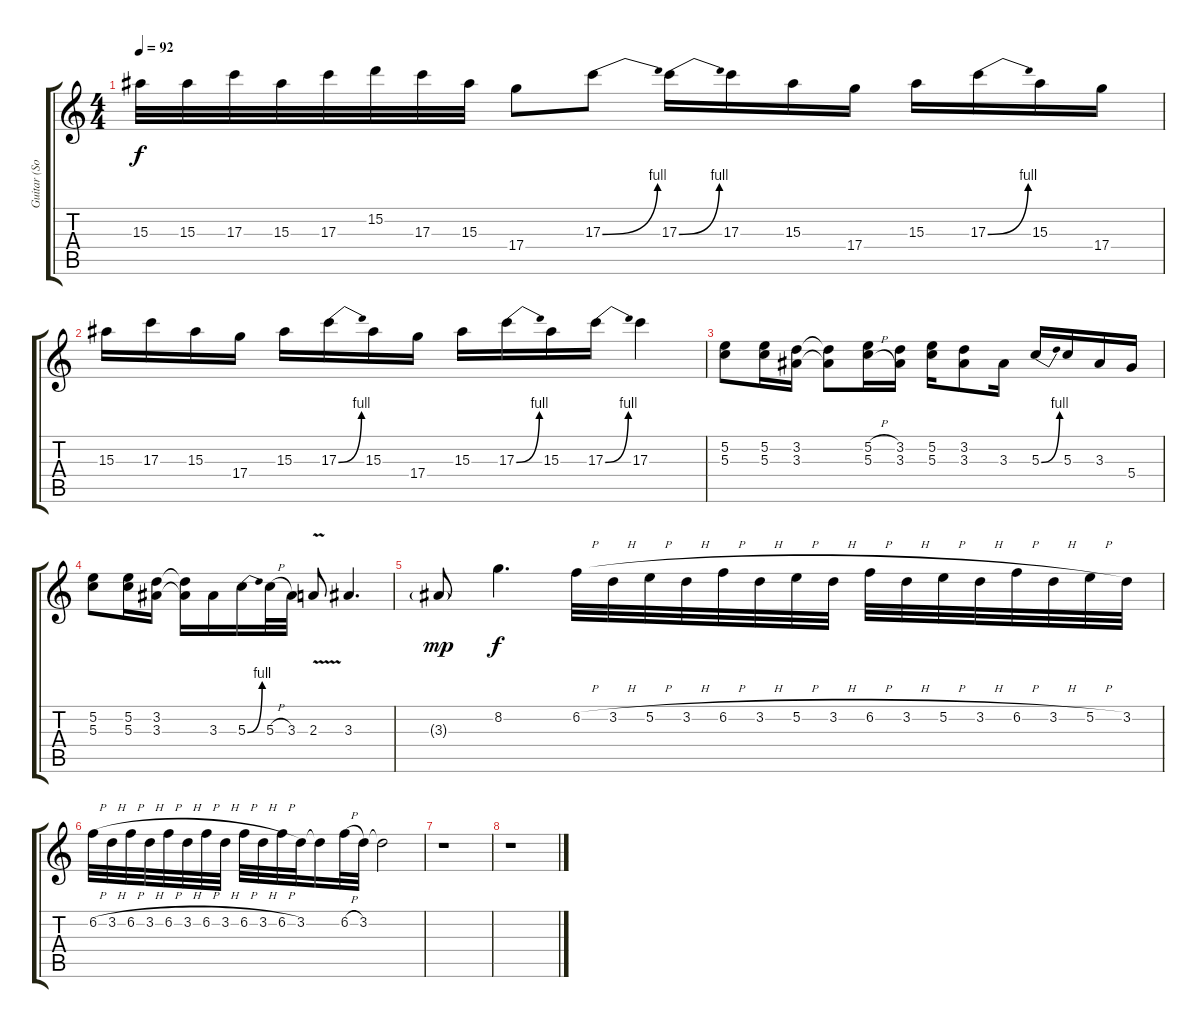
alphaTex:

\track ("Guitar (Solo)" "Guitar (So") {instrument overdrivenguitar}
\staff {score tabs}
\tuning (E4 B3 G3 D3 A2 E2) {hide}
\ts (4 4)
\tempo 92
\clef g2
\ks c
15.3.32{dy f} 15.3.32 17.3.32 15.3.32 17.3.32 15.2.32 17.3.32 15.3.32 17.4.8 17.3{be (bend 0 0 60 4)}.8 17.3{be (bend 0 0 60 4)}.16 17.3.16 15.3.16 17.4.16 15.3.16 17.3{be (bend 0 0 60 4)}.16 15.3.16 17.4.16 |
15.3.16 17.3.16 15.3.16 17.4.16 15.3.16 17.3{be (bend 0 0 60 4)}.16 15.3.16 17.4.16 15.3.16 17.3{be (bend 0 0 60 4)}.16 15.3.16 17.3{be (bend 0 0 60 4)}.16 17.3.4 |
(5.2 5.3).8 (5.2 5.3).16 (3.2 3.3).16 (3.2{t} 3.3{t}).8 (5.2{h} 5.3{h}).16 (3.2 3.3).16 (5.2 5.3).16 (3.2 3.3).8 3.3.16 5.3{be (bend 0 0 60 4)}.16 5.3.16 3.3.16 5.4.16 |
(5.2 5.3).8 (5.2 5.3).16 (3.2 3.3).16 (3.2{t} 3.3{t}).16 3.3.16 5.3{be (bend 0 0 60 4)}.16 5.3{h}.32 3.3.32 2.3{v}.8 3.3.4{d} |
3.3{g}.8{dy mp} 8.2.4{d dy f} 6.2{h}.32 3.2{h}.32 5.2{h}.32 3.2{h}.32 6.2{h}.32 3.2{h}.32 5.2{h}.32 3.2{h}.32 6.2{h}.32 3.2{h}.32 5.2{h}.32 3.2{h}.32 6.2{h}.32 3.2{h}.32 5.2{h}.32 3.2.32 |
6.2{h}.32 3.2{h}.32 6.2{h}.32 3.2{h}.32 6.2{h}.32 3.2{h}.32 6.2{h}.32 3.2{h}.32 6.2{h}.32 3.2{h}.32 6.2{h}.32 3.2.32 3.2{t}.16 6.2{h}.32 3.2.32 3.2{t}.2 |
r.1 |
r.1
